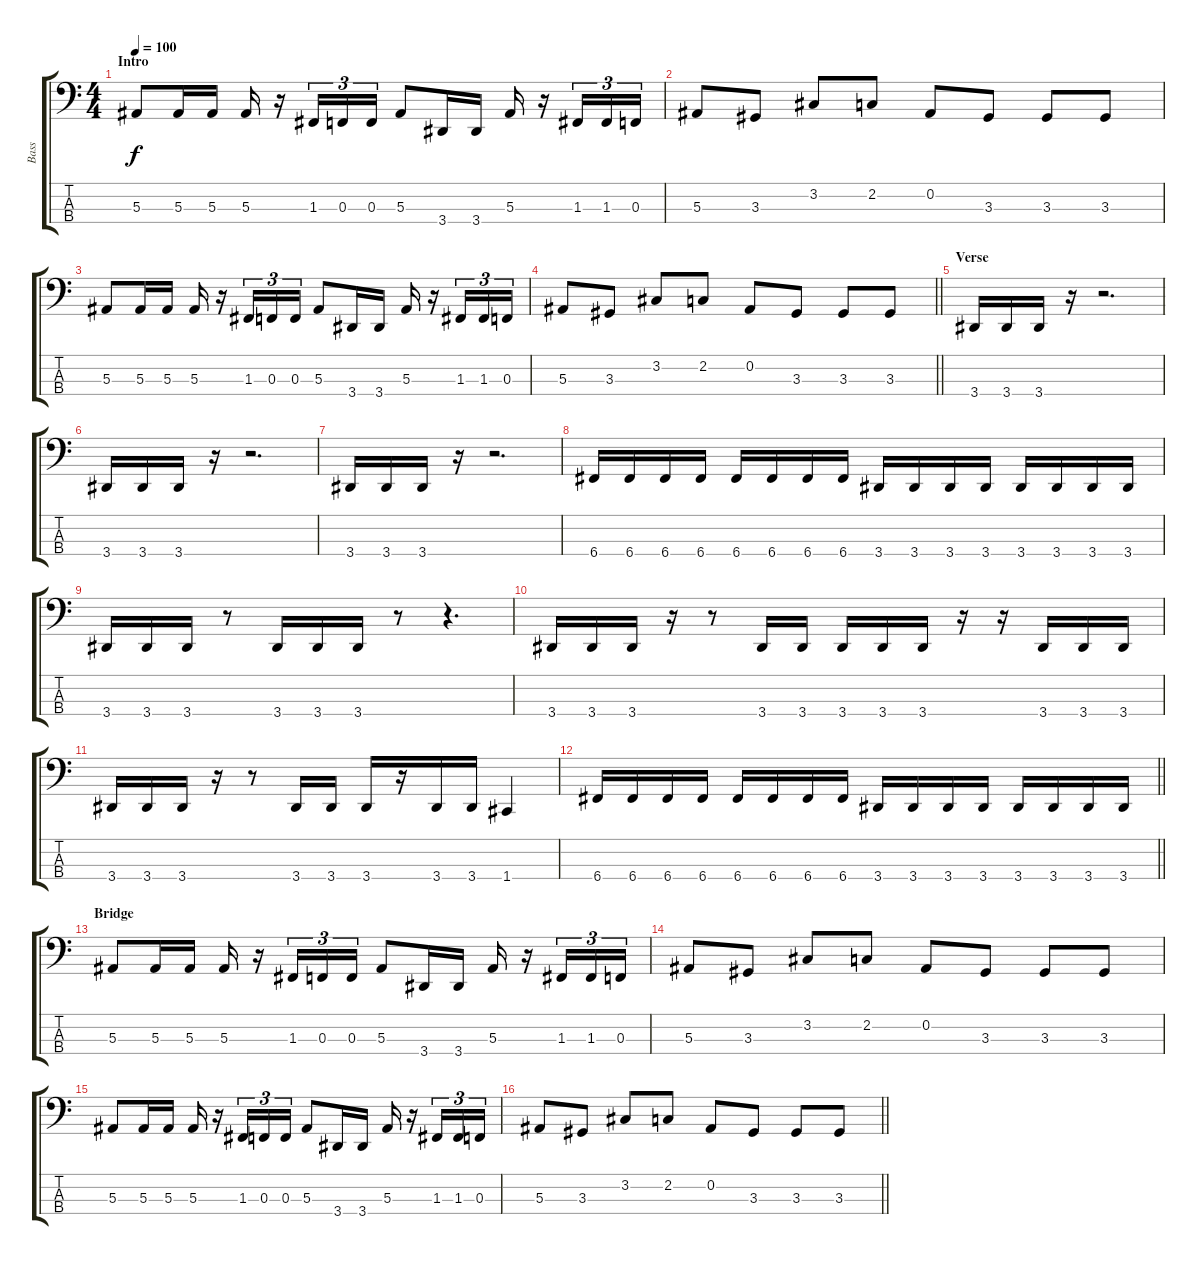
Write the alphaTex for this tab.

\track ("Bass" "Bass") {instrument electricbassfinger}
\staff {score tabs}
\tuning (Eb2 Bb1 F1 C1) {hide}
\ts (4 4)
\section ("" "Intro")
\tempo 100
\clef f4
\ks c
5.3.8{dy f instrument electricbassfinger} 5.3.16 5.3.16 5.3.16 r.16 1.3.16{tu (3 2)} 0.3.16{tu (3 2)} 0.3.16{tu (3 2)} 5.3.8 3.4.16 3.4.16 5.3.16 r.16 1.3.16{tu (3 2)} 1.3.16{tu (3 2)} 0.3.16{tu (3 2)} |
5.3.8 3.3.8 3.2.8 2.2.8 0.2.8 3.3.8 3.3.8 3.3.8 |
5.3.8 5.3.16 5.3.16 5.3.16 r.16 1.3.16{tu (3 2)} 0.3.16{tu (3 2)} 0.3.16{tu (3 2)} 5.3.8 3.4.16 3.4.16 5.3.16 r.16 1.3.16{tu (3 2)} 1.3.16{tu (3 2)} 0.3.16{tu (3 2)} |
\barLineRight lightlight
5.3.8 3.3.8 3.2.8 2.2.8 0.2.8 3.3.8 3.3.8 3.3.8 |
\section ("" "Verse")
3.4.16 3.4.16 3.4.16 r.16 r.2{d} |
3.4.16 3.4.16 3.4.16 r.16 r.2{d} |
3.4.16 3.4.16 3.4.16 r.16 r.2{d} |
6.4.16 6.4.16 6.4.16 6.4.16 6.4.16 6.4.16 6.4.16 6.4.16 3.4.16 3.4.16 3.4.16 3.4.16 3.4.16 3.4.16 3.4.16 3.4.16 |
3.4.16 3.4.16 3.4.16 r.8 3.4.16 3.4.16 3.4.16 r.8 r.4{d} |
3.4.16 3.4.16 3.4.16 r.16 r.8 3.4.16 3.4.16 3.4.16 3.4.16 3.4.16 r.16 r.16 3.4.16 3.4.16 3.4.16 |
3.4.16 3.4.16 3.4.16 r.16 r.8 3.4.16 3.4.16 3.4.16 r.16 3.4.16 3.4.16 1.4.4 |
\barLineRight lightlight
6.4.16 6.4.16 6.4.16 6.4.16 6.4.16 6.4.16 6.4.16 6.4.16 3.4.16 3.4.16 3.4.16 3.4.16 3.4.16 3.4.16 3.4.16 3.4.16 |
\section ("" "Bridge")
5.3.8 5.3.16 5.3.16 5.3.16 r.16 1.3.16{tu (3 2)} 0.3.16{tu (3 2)} 0.3.16{tu (3 2)} 5.3.8 3.4.16 3.4.16 5.3.16 r.16 1.3.16{tu (3 2)} 1.3.16{tu (3 2)} 0.3.16{tu (3 2)} |
5.3.8 3.3.8 3.2.8 2.2.8 0.2.8 3.3.8 3.3.8 3.3.8 |
5.3.8 5.3.16 5.3.16 5.3.16 r.16 1.3.16{tu (3 2)} 0.3.16{tu (3 2)} 0.3.16{tu (3 2)} 5.3.8 3.4.16 3.4.16 5.3.16 r.16 1.3.16{tu (3 2)} 1.3.16{tu (3 2)} 0.3.16{tu (3 2)} |
\barLineRight lightlight
5.3.8 3.3.8 3.2.8 2.2.8 0.2.8 3.3.8 3.3.8 3.3.8
